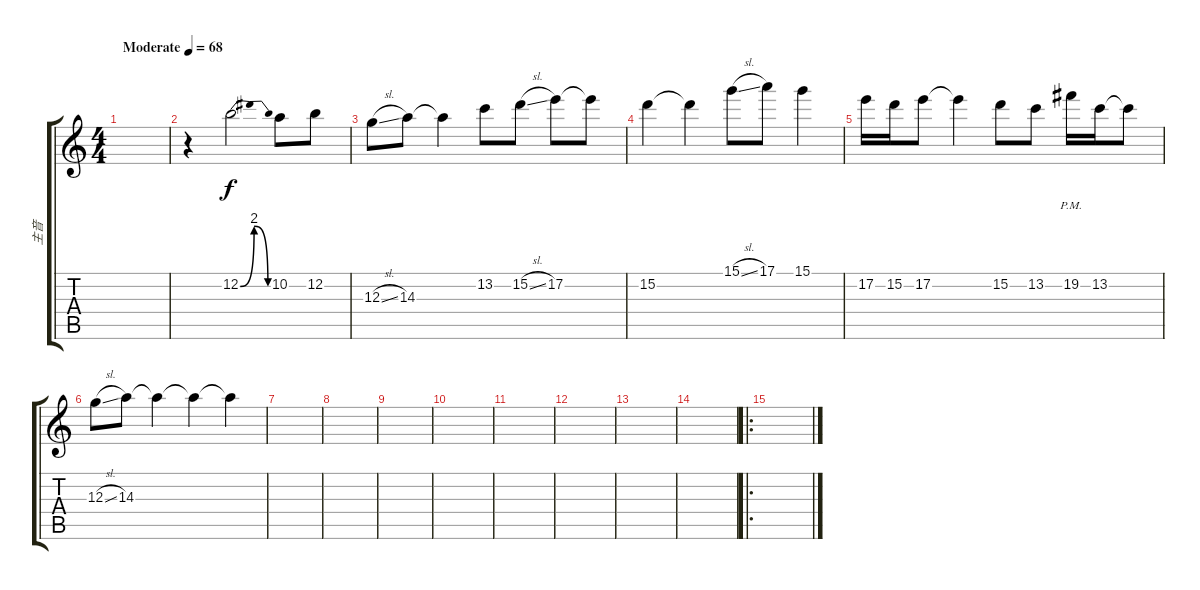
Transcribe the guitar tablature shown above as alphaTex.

\track ("主音" "主音") {instrument distortionguitar}
\staff {score tabs}
\tuning (E4 B3 G3 D3 A2 E2) {hide}
\ts (4 4)
\tempo (68 "Moderate")
\clef g2
\ks c
|
r.4{ot 15mb} 12.2{be (bendrelease 0 0 15 8 44 8 60 0)}.2 10.2.8 12.2.8 |
12.3{sl}.8 14.3.8 14.3{t}.4 13.2.8 15.2{sl}.8 17.2.8 17.2{t}.8 |
15.2.4 15.2{t}.4 15.1{sl}.8 17.1.8 15.1.4 |
17.2.16 15.2.16 17.2.8 17.2{t}.4 15.2.8 13.2.8 19.2{pm}.16 13.2.16 13.2{t}.8 |
12.3{sl}.8 14.3.8 14.3{t}.4 14.3{t}.4 14.3{t}.4 |
|
|
|
|
|
|
|
|
\ro
